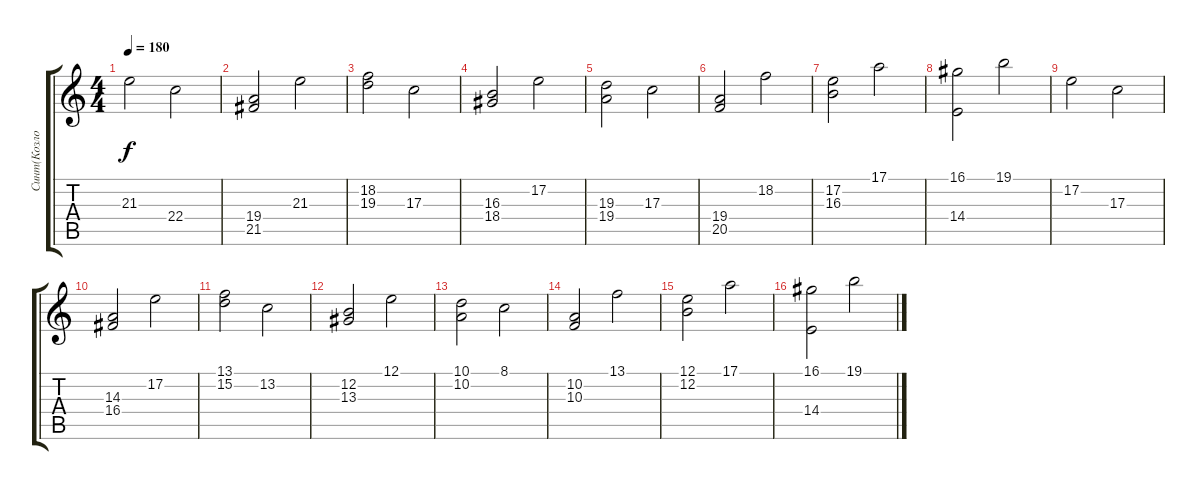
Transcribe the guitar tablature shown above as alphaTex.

\track ("Синт(Козлов)" "Синт(Козло") {instrument drawbarorgan}
\staff {score tabs}
\tuning (E4 B3 G3 D3 A2 E2) {hide}
\ts (4 4)
\tempo 180
\clef g2
\ks c
21.3.2{dy f} 22.4.2 |
(19.4 21.5).2 21.3.2 |
(18.2 19.3).2 17.3.2 |
(16.3 18.4).2 17.2.2 |
(19.3 19.4).2 17.3.2 |
(19.4 20.5).2 18.2.2 |
(17.2 16.3).2 17.1.2 |
(16.1 14.4).2 19.1.2 |
17.2.2 17.3.2 |
(14.3 16.4).2 17.2.2 |
(13.1 15.2).2 13.2.2 |
(12.2 13.3).2 12.1.2 |
(10.1 10.2).2 8.1.2 |
(10.2 10.3).2 13.1.2 |
(12.1 12.2).2 17.1.2 |
(16.1 14.4).2 19.1.2
